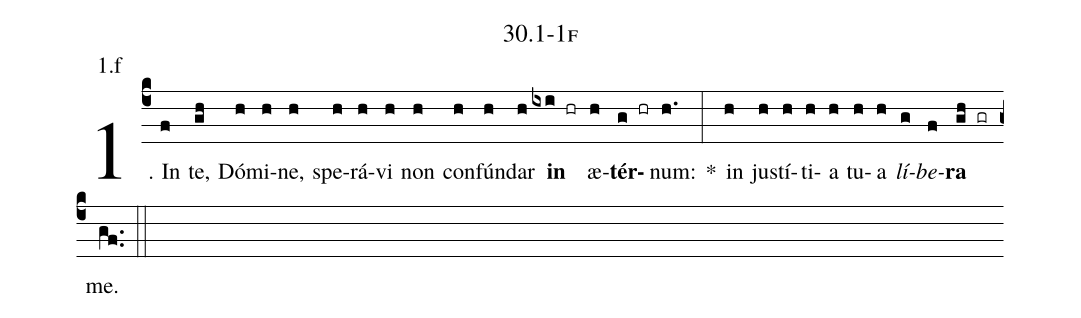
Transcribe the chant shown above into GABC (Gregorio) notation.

name: 30.1-1f;
annotation: 1.f;
%%
(c4)1. In(f) te,(gh) Dó(h)mi(h)ne,(h) spe(h)rá(h)vi(h) non(h) con(h)fún(h)dar(h) <b>in</b>(ixi hr) æ(h)<b>tér</b>(g hr)num:(h.) *(:) in(h) jus(h)tí(h)ti(h)a(h) tu(h)a(h) <i>lí</i>(g)<i>be</i>(f)<b>ra</b>(gh gr) me.(gf..) (::)
